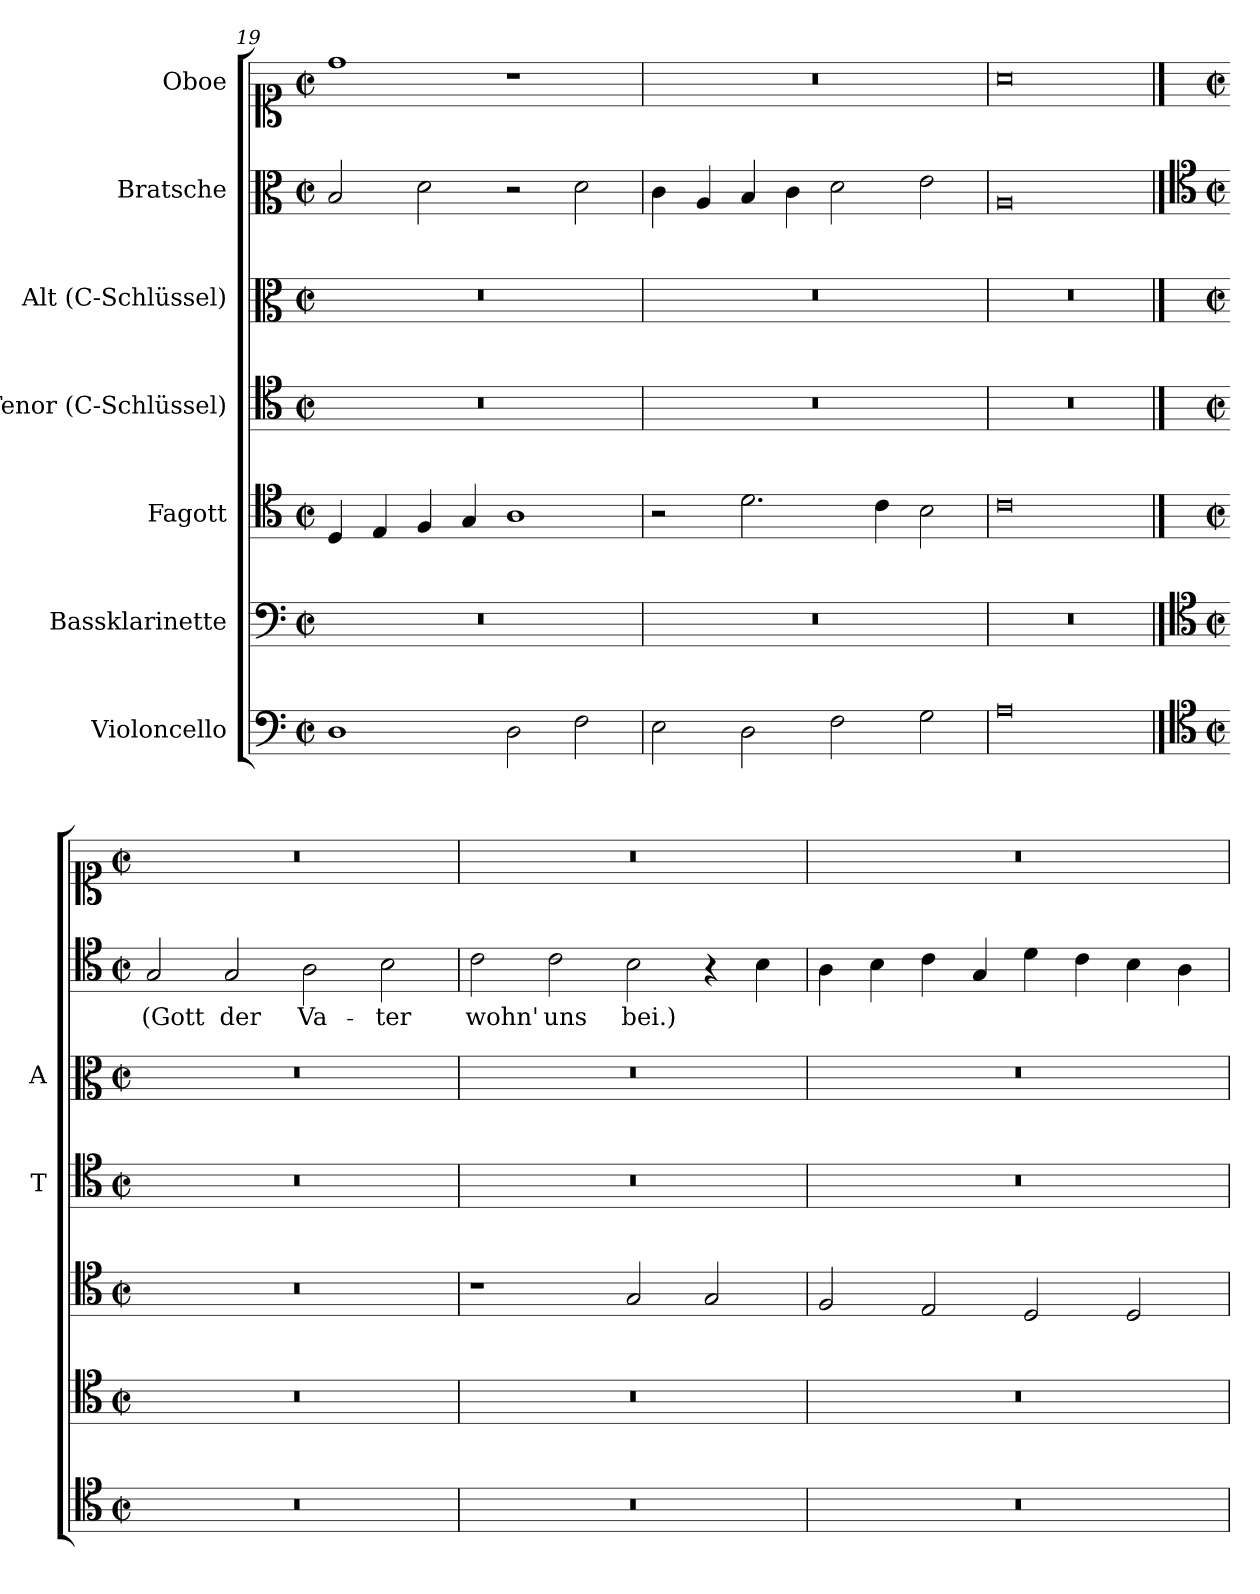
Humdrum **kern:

**kern	**kern	**kern	**kern	**kern	**kern	**text	**kern
*part7	*part6	*part5	*part4	*part3	*part2	*part2	*part1
*staff7	*staff6	*staff5	*staff4	*staff3	*staff2	*staff2	*staff1
*I"Violoncello	*I"Bassklarinette	*I"Fagott	*I"Tenor (C-Schlüssel)	*I"Alt (C-Schlüssel)	*I"Bratsche	*	*I"Oboe
*	*	*	*I'T	*I'A	*	*	*
*clefF4	*clefF4	*clefC4	*clefC4	*clefC3	*clefC3	*	*clefC1
*k[]	*k[]	*k[]	*k[]	*k[]	*k[]	*	*k[]
*M4/2	*M4/2	*M4/2	*M4/2	*M4/2	*M4/2	*	*M4/2
*met(c|)	*met(c|)	*met(c|)	*met(c|)	*met(c|)	*met(c|)	*	*met(c|)
=19	=19	=19	=19	=19	=19	=19	=19
1D	0r	4D/	0r	0r	2B/	.	1dd
.	.	4E/	.	.	.	.	.
.	.	4F/	.	.	2d\	.	.
.	.	4G/	.	.	.	.	.
2D\	.	1A	.	.	2r	.	1r
2F\	.	.	.	.	2d\	.	.
=20	=20	=20	=20	=20	=20	=20	=20
2E\	0r	2r	0r	0r	4c\	.	0r
.	.	.	.	.	4A/	.	.
2D\	.	2.d\	.	.	4B/	.	.
.	.	.	.	.	4c\	.	.
2F\	.	.	.	.	2d\	.	.
.	.	4c\	.	.	.	.	.
2G\	.	2B\	.	.	2e\	.	.
=21	=21	=21	=21	=21	=21	=21	=21
0A	0r	0c	0r	0r	0A	.	0a
!!LO:PB:g=z
==1	==1	==1	==1	==1	==1	==1	==1
*clefC4	*clefC4	*	*	*	*clefC4	*	*
*M4/2	*M4/2	*M4/2	*M4/2	*M4/2	*M4/2	*	*M4/2
*met(c|)	*met(c|)	*met(c|)	*met(c|)	*met(c|)	*met(c|)	*	*met(c|)
!	!	!	!	!	!	!LO:LY:b	!
0r	0r	0r	0r	0r	2G/	(Gott	0r
!	!	!	!	!	!	!LO:LY:b	!
.	.	.	.	.	2G/	der	.
!	!	!	!	!	!	!LO:LY:b	!
.	.	.	.	.	2A\	Va-	.
!	!	!	!	!	!	!LO:LY:b	!
.	.	.	.	.	2B\	-ter	.
=2	=2	=2	=2	=2	=2	=2	=2
!	!	!	!	!	!	!LO:LY:b	!
0r	0r	1r	0r	0r	2c\	wohn'	0r
!	!	!	!	!	!	!LO:LY:b	!
.	.	.	.	.	2c\	uns	.
!	!	!	!	!	!	!LO:LY:b	!
.	.	2G/	.	.	2B\	bei.)	.
.	.	2G/	.	.	4r	.	.
.	.	.	.	.	4B\	.	.
=3	=3	=3	=3	=3	=3	=3	=3
0r	0r	2F/	0r	0r	4A\	.	0r
.	.	.	.	.	4B\	.	.
.	.	2E/	.	.	4c\	.	.
.	.	.	.	.	4G/	.	.
.	.	2D/	.	.	4d\	.	.
.	.	.	.	.	4c\	.	.
.	.	2D/	.	.	4B\	.	.
.	.	.	.	.	4A\	.	.
=	=	=	=	=	=	=	=
*-	*-	*-	*-	*-	*-	*-	*-
